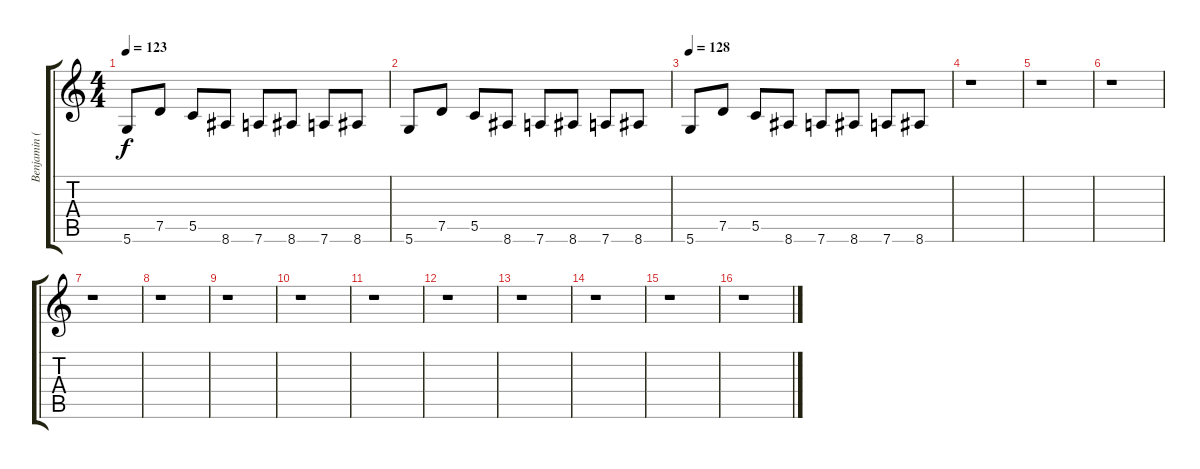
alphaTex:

\track ("Benjamin (KeybExtra)" "Benjamin (") {instrument tinklebell}
\staff {score tabs}
\tuning (D5 A4 F4 C4 G3 D3) {hide}
\ts (4 4)
\tempo 123
\clef g2
\ks c
5.6.8{dy f} 7.5.8 5.5.8 8.6.8 7.6.8 8.6.8 7.6.8 8.6.8 |
5.6.8 7.5.8 5.5.8 8.6.8 7.6.8 8.6.8 7.6.8 8.6.8 |
\tempo 128
5.6.8 7.5.8 5.5.8 8.6.8 7.6.8 8.6.8 7.6.8 8.6.8 |
r.1 |
r.1 |
r.1 |
r.1 |
r.1 |
r.1 |
r.1 |
r.1 |
r.1 |
r.1 |
r.1 |
r.1 |
r.1
